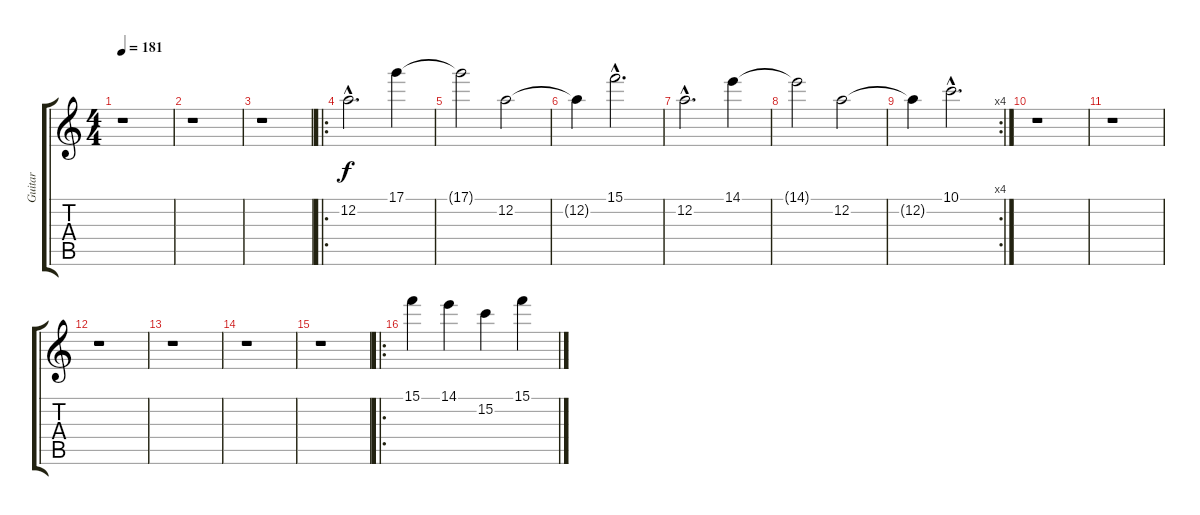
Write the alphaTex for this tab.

\track ("Guitar " "Guitar ") {instrument overdrivenguitar}
\staff {score tabs}
\tuning (D4 A3 F3 C3 G2 D2) {hide}
\ts (4 4)
\tempo 181
\clef g2
\ks c
r.1{dy f} |
r.1 |
r.1 |
\ro
12.2{hac}.2{d} 17.1.4 |
17.1{t}.2 12.2.2 |
12.2{t}.4 15.1{hac}.2{d} |
12.2{hac}.2{d} 14.1.4 |
14.1{t}.2 12.2.2 |
\rc 4
12.2{t}.4 10.1{hac}.2{d} |
r.1 |
r.1 |
r.1 |
r.1 |
r.1 |
r.1 |
\ro
15.1.4 14.1.4 15.2.4 15.1.4
